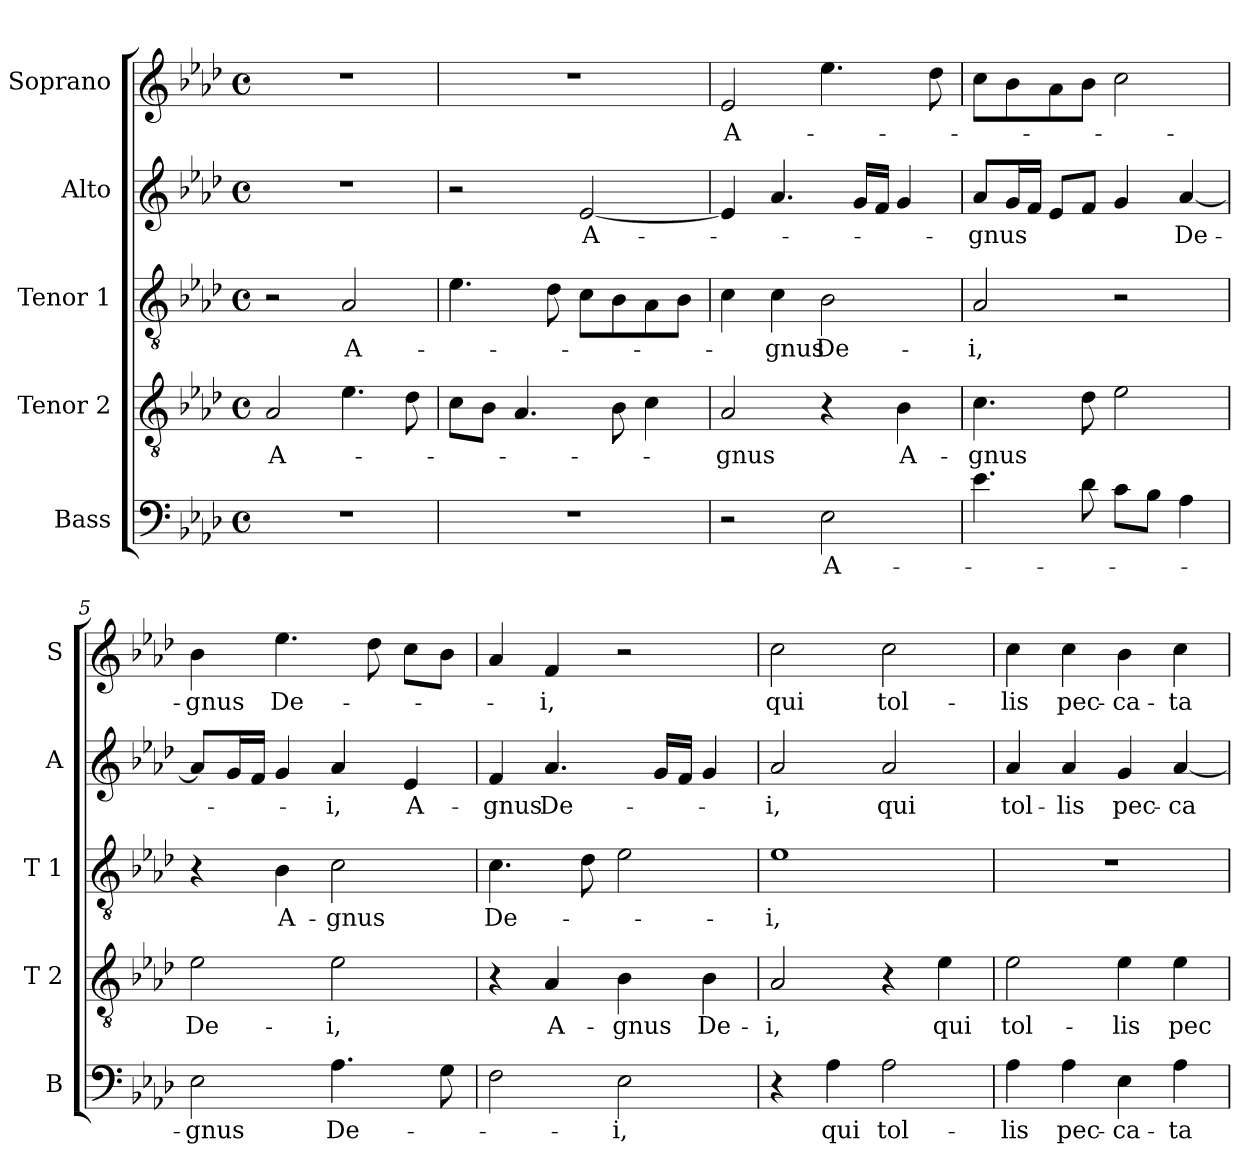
**kern	**text	**kern	**text	**kern	**text	**kern	**text	**kern	**text
*part5	*part5	*part4	*part4	*part3	*part3	*part2	*part2	*part1	*part1
*staff5	*staff5	*staff4	*staff4	*staff3	*staff3	*staff2	*staff2	*staff1	*staff1
*I"Bass	*	*I"Tenor 2	*	*I"Tenor 1	*	*I"Alto	*	*I"Soprano	*
*I'B	*	*I'T 2	*	*I'T 1	*	*I'A	*	*I'S	*
*clefF4	*	*clefGv2	*	*clefGv2	*	*clefG2	*	*clefG2	*
*k[b-e-a-d-]	*	*k[b-e-a-d-]	*	*k[b-e-a-d-]	*	*k[b-e-a-d-]	*	*k[b-e-a-d-]	*
*A-:	*	*A-:	*	*A-:	*	*A-:	*	*A-:	*
*M4/4	*	*M4/4	*	*M4/4	*	*M4/4	*	*M4/4	*
*met(c)	*	*met(c)	*	*met(c)	*	*met(c)	*	*met(c)	*
=1	=1	=1	=1	=1	=1	=1	=1	=1	=1
1r	.	2A-/	A-	2r	.	1r	.	1r	.
.	.	4.e-\	.	2A-/	A-	.	.	.	.
.	.	8d-\	.	.	.	.	.	.	.
=2	=2	=2	=2	=2	=2	=2	=2	=2	=2
1r	.	8c\L	.	4.e-\	.	2r	.	1r	.
.	.	8B-\J	.	.	.	.	.	.	.
.	.	4.A-/	.	.	.	.	.	.	.
.	.	.	.	8d-\	.	.	.	.	.
.	.	.	.	8c\L	.	[2e-/	A-	.	.
.	.	8B-\	.	8B-\	.	.	.	.	.
.	.	4c\	.	8A-\	.	.	.	.	.
.	.	.	.	8B-\J	.	.	.	.	.
=3	=3	=3	=3	=3	=3	=3	=3	=3	=3
2r	.	2A-/	-gnus	4c\	.	4e-/]	.	2e-/	A-
.	.	.	.	4c\	-gnus	4.a-/	.	.	.
2E-\	A-	4r	.	2B-\	De-	.	.	4.ee-\	.
.	.	.	.	.	.	16g/LL	.	.	.
.	.	.	.	.	.	16f/JJ	.	.	.
.	.	4B-\	A-	.	.	4g/	.	.	.
.	.	.	.	.	.	.	.	8dd-\	.
=4	=4	=4	=4	=4	=4	=4	=4	=4	=4
4.e-\	.	4.c\	-gnus	2A-/	-i,	8a-/L	-gnus	8cc\L	.
.	.	.	.	.	.	16g/L	.	8b-\	.
.	.	.	.	.	.	16f/JJ	.	.	.
.	.	.	.	.	.	8e-/L	.	8a-\	.
8d-\	.	8d-\	.	.	.	8f/J	.	8b-\J	.
8c\L	.	2e-\	.	2r	.	4g/	.	2cc\	.
8B-\J	.	.	.	.	.	.	.	.	.
4A-\	.	.	.	.	.	[4a-/	De-	.	.
=5	=5	=5	=5	=5	=5	=5	=5	=5	=5
2E-\	-gnus	2e-\	De-	4r	.	8a-/L]	.	4b-\	-gnus
.	.	.	.	.	.	16g/L	.	.	.
.	.	.	.	.	.	16f/JJ	.	.	.
.	.	.	.	4B-\	A-	4g/	.	4.ee-\	De-
4.A-\	De-	2e-\	-i,	2c\	-gnus	4a-/	-i,	.	.
.	.	.	.	.	.	.	.	8dd-\	.
.	.	.	.	.	.	4e-/	A-	8cc\L	.
8G\	.	.	.	.	.	.	.	8b-\J	.
!!LO:LB:g=z
=6	=6	=6	=6	=6	=6	=6	=6	=6	=6
2F\	.	4r	.	4.c\	De-	4f/	-gnus	4a-/	.
.	.	4A-/	A-	.	.	4.a-/	De-	4f/	-i,
.	.	.	.	8d-\	.	.	.	.	.
2E-\	-i,	4B-\	-gnus	2e-\	.	.	.	2r	.
.	.	.	.	.	.	16g/LL	.	.	.
.	.	.	.	.	.	16f/JJ	.	.	.
.	.	4B-\	De-	.	.	4g/	.	.	.
=7	=7	=7	=7	=7	=7	=7	=7	=7	=7
4r	.	2A-/	-i,	1e-	-i,	2a-/	-i,	2cc\	qui
4A-\	qui	.	.	.	.	.	.	.	.
2A-\	tol-	4r	.	.	.	2a-/	qui	2cc\	tol-
.	.	4e-\	qui	.	.	.	.	.	.
=8	=8	=8	=8	=8	=8	=8	=8	=8	=8
4A-\	-lis	2e-\	tol-	1r	.	4a-/	tol-	4cc\	-lis
4A-\	pec-	.	.	.	.	4a-/	-lis	4cc\	pec-
4E-\	-ca-	4e-\	-lis	.	.	4g/	pec-	4b-\	-ca-
4A-\	-ta	4e-\	pec-	.	.	[4a-/	-ca-	4cc\	-ta
=	=	=	=	=	=	=	=	=	=
*-	*-	*-	*-	*-	*-	*-	*-	*-	*-
